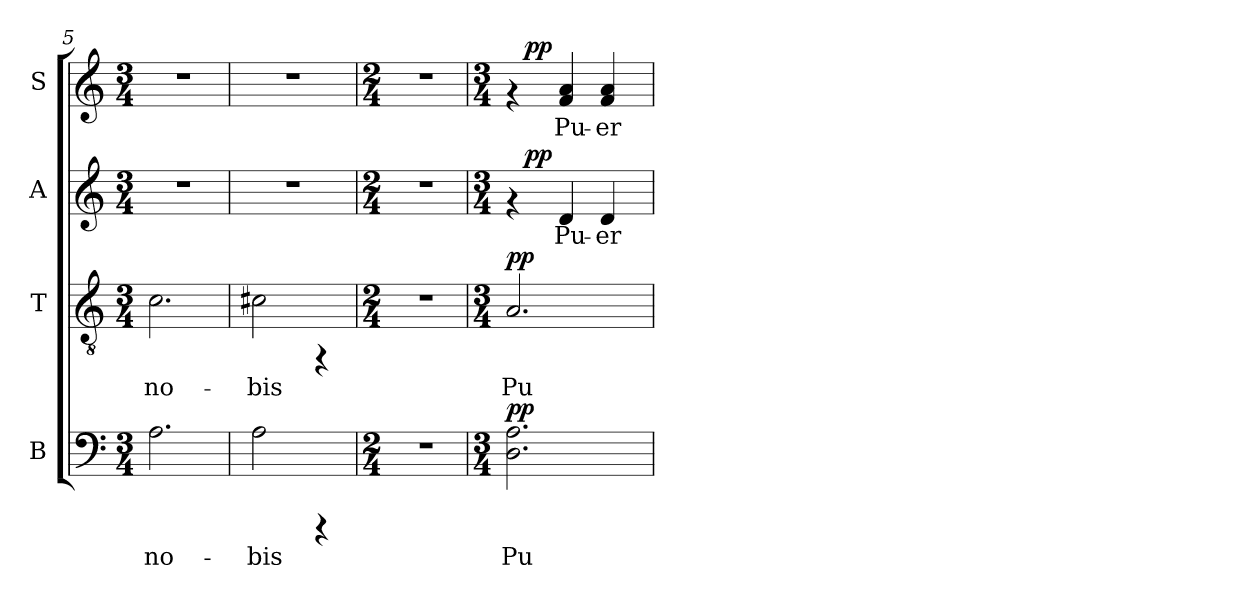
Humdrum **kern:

**kern	**text	**dynam	**kern	**text	**dynam	**kern	**text	**dynam	**kern	**text	**dynam
*part4	*part4	*part4	*part3	*part3	*part3	*part2	*part2	*part2	*part1	*part1	*part1
*staff4	*staff4	*staff4	*staff3	*staff3	*staff3	*staff2	*staff2	*staff2	*staff1	*staff1	*staff1
*I"B	*	*	*I"T	*	*	*I"A	*	*	*I"S	*	*
*I'B	*	*	*I'T	*	*	*I'A	*	*	*I'S	*	*
*clefF4	*	*	*clefGv2	*	*	*clefG2	*	*	*clefG2	*	*
*k[]	*	*	*k[]	*	*	*k[]	*	*	*k[]	*	*
*C:	*	*	*C:	*	*	*C:	*	*	*C:	*	*
*M3/4	*	*	*M3/4	*	*	*M3/4	*	*	*M3/4	*	*
=5	=5	=5	=5	=5	=5	=5	=5	=5	=5	=5	=5
!	!LO:LY:b:cj	!	!	!LO:LY:b:cj	!	!	!	!	!	!	!
2.A\	no-	.	2.c\	no-	.	2.r	.	.	2.r	.	.
=6	=6	=6	=6	=6	=6	=6	=6	=6	=6	=6	=6
!	!LO:LY:b:cj	!	!	!LO:LY:b:cj	!	!	!	!	!	!	!
2A\	-bis	.	2c#X\	-bis	.	2.r	.	.	2.r	.	.
4rCCC	.	.	4rFF	.	.	.	.	.	.	.	.
!!LO:LB:g=z
=7	=7	=7	=7	=7	=7	=7	=7	=7	=7	=7	=7
*M2/4	*	*	*M2/4	*	*	*M2/4	*	*	*M2/4	*	*
2r	.	.	2r	.	.	2r	.	.	2r	.	.
=8	=8	=8	=8	=8	=8	=8	=8	=8	=8	=8	=8
*M3/4	*	*	*M3/4	*	*	*M3/4	*	*	*M3/4	*	*
!	!LO:LY:b:cj	!LO:DY:b	!	!LO:LY:b:cj	!LO:DY:b	!	!	!	!	!	!
*	*	*	*	*	*	*^	*	*	*^	*	*
2.A\ 2.D\	Pu-	pp	2.A/	Pu-	pp	4rf	16ryy	.	.	4rf	16ryy	.	.
!	!	!	!	!	!	!	!	!	!LO:DY:b	!	!	!	!LO:DY:b
.	.	.	.	.	.	.	2ryy	.	pp	.	2ryy	.	pp
!	!	!	!	!	!	!	!	!LO:LY:b:cj	!	!	!	!LO:LY:b:cj	!
.	.	.	.	.	.	4d/	.	Pu-	.	4a/ 4f/	.	Pu-	.
!	!	!	!	!	!	!	!	!LO:LY:b:cj	!	!	!	!LO:LY:b:cj	!
.	.	.	.	.	.	4d/	.	-er	.	4a/ 4f/	.	-er	.
.	.	.	.	.	.	.	8.ryy	.	.	.	8.ryy	.	.
*	*	*	*	*	*	*v	*v	*	*	*	*	*	*
*	*	*	*	*	*	*	*	*	*v	*v	*	*
=	=	=	=	=	=	=	=	=	=	=	=
*-	*-	*-	*-	*-	*-	*-	*-	*-	*-	*-	*-
